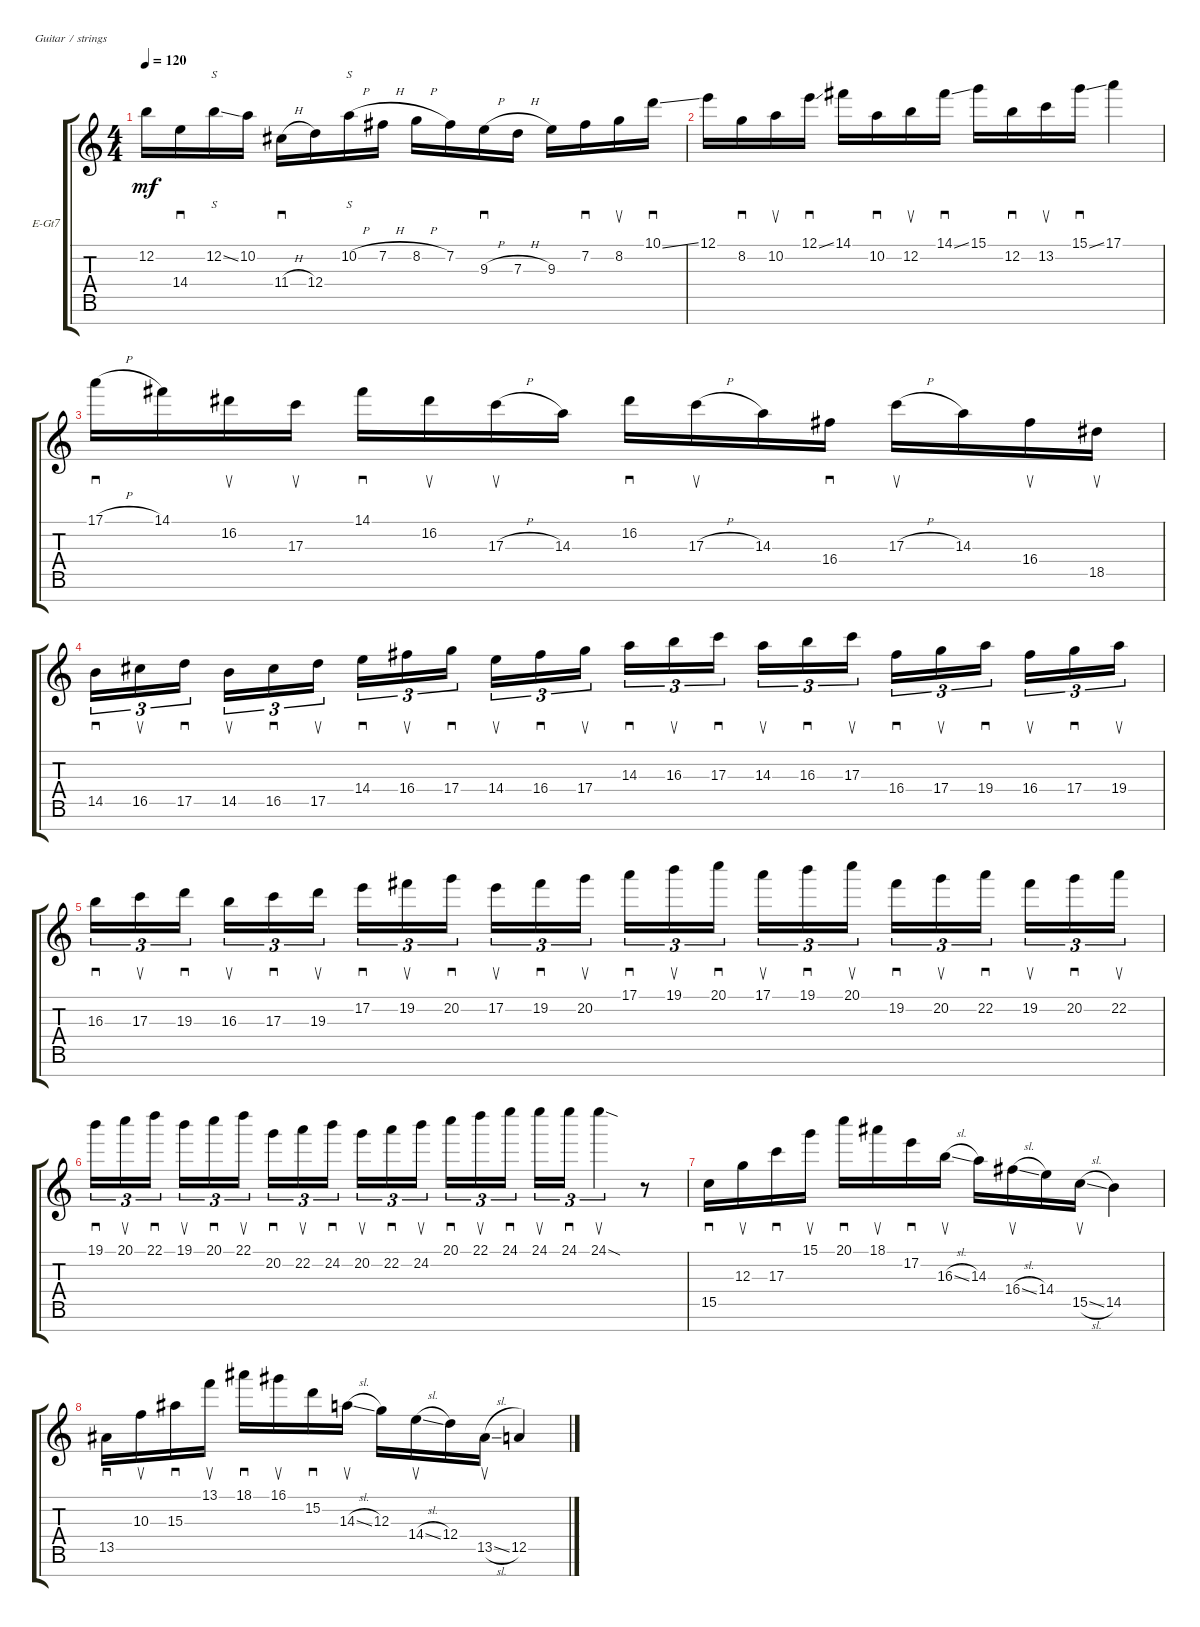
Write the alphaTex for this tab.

\defaultSystemsLayout 4
\bracketExtendMode groupsimilarinstruments
\firstSystemTrackNameOrientation horizontal
\otherSystemsTrackNameOrientation horizontal
\track ("Lead guitar" "E-Gt7") {instrument distortionguitar}
\staff {score tabs}
\tuning (E4 B3 G3 D3 A2 E2 B1)
\ts (4 4)
\tempo 120
\clef g2
\ks c
12.2.16{dy mf} 14.4.16{sd} 12.2{ss}.16{s} 10.2.16 11.4{h acc #}.16{sd} 12.4.16 10.2{h}.16{s} 7.2{h acc #}.16 8.2{h}.16 7.2{acc #}.16 9.3{h}.16{sd} 7.3{h}.16 9.3.16 7.2{acc #}.16{sd} 8.2.16{su} 10.1{ss}.16{sd} |
12.1.16 8.2.16{sd} 10.2.16{su} 12.1{ss}.16{sd} 14.1{acc #}.16 10.2.16{sd} 12.2.16{su} 14.1{ss acc #}.16{sd} 15.1.16 12.2.16{sd} 13.2.16{su} 15.1{ss}.16{sd} 17.1.4 |
17.1{h}.16{sd} 14.1{acc #}.16 16.2{acc #}.16{su} 17.3.16{su} 14.1{acc #}.16{sd} 16.2{acc #}.16{su} 17.3{h}.16{su} 14.3.16 16.2{acc #}.16{sd} 17.3{h}.16{su} 14.3.16 16.4{acc #}.16{sd} 17.3{h}.16{su} 14.3.16 16.4{acc #}.16{su} 18.5{acc #}.16{su} |
14.5.16{sd tu (3 2)} 16.5{acc #}.16{su tu (3 2)} 17.5.16{sd tu (3 2)} 14.5.16{su tu (3 2)} 16.5{acc #}.16{sd tu (3 2)} 17.5.16{su tu (3 2)} 14.4.16{sd tu (3 2)} 16.4{acc #}.16{su tu (3 2)} 17.4.16{sd tu (3 2)} 14.4.16{su tu (3 2)} 16.4{acc #}.16{sd tu (3 2)} 17.4.16{su tu (3 2)} 14.3.16{sd tu (3 2)} 16.3.16{su tu (3 2)} 17.3.16{sd tu (3 2)} 14.3.16{su tu (3 2)} 16.3.16{sd tu (3 2)} 17.3.16{su tu (3 2)} 16.4{acc #}.16{sd tu (3 2)} 17.4.16{su tu (3 2)} 19.4.16{sd tu (3 2)} 16.4{acc #}.16{su tu (3 2)} 17.4.16{sd tu (3 2)} 19.4.16{su tu (3 2)} |
16.3.16{sd tu (3 2)} 17.3.16{su tu (3 2)} 19.3.16{sd tu (3 2)} 16.3.16{su tu (3 2)} 17.3.16{sd tu (3 2)} 19.3.16{su tu (3 2)} 17.2.16{sd tu (3 2)} 19.2{acc #}.16{su tu (3 2)} 20.2.16{sd tu (3 2)} 17.2.16{su tu (3 2)} 19.2{acc #}.16{sd tu (3 2)} 20.2.16{su tu (3 2)} 17.1.16{sd tu (3 2)} 19.1.16{su tu (3 2)} 20.1.16{sd tu (3 2)} 17.1.16{su tu (3 2)} 19.1.16{sd tu (3 2)} 20.1.16{su tu (3 2)} 19.2{acc #}.16{sd tu (3 2)} 20.2.16{su tu (3 2)} 22.2.16{sd tu (3 2)} 19.2{acc #}.16{su tu (3 2)} 20.2.16{sd tu (3 2)} 22.2.16{su tu (3 2)} |
19.1.16{sd tu (3 2)} 20.1.16{su tu (3 2)} 22.1.16{sd tu (3 2)} 19.1.16{su tu (3 2)} 20.1.16{sd tu (3 2)} 22.1.16{su tu (3 2)} 20.2.16{sd tu (3 2)} 22.2.16{su tu (3 2)} 24.2.16{sd tu (3 2)} 20.2.16{su tu (3 2)} 22.2.16{sd tu (3 2)} 24.2.16{su tu (3 2)} 20.1.16{sd tu (3 2)} 22.1.16{su tu (3 2)} 24.1.16{sd tu (3 2)} 24.1.16{su tu (3 2)} 24.1.16{sd tu (3 2)} 24.1{sod}.4{su tu (3 2)} r.8 |
15.5.16{sd} 12.3.16{su} 17.3.16{sd} 15.1.16{su} 20.1.16{sd} 18.1{acc #}.16{su} 17.2.16{sd} 16.3{sl}.16{su} 14.3.16 16.4{sl acc #}.16{su} 14.4.16 15.5{sl}.16{su} 14.5.4 |
13.5{acc #}.16{sd} 10.3.16{su} 15.3{acc #}.16{sd} 13.1.16{su} 18.1{acc #}.16{sd} 16.1{acc #}.16{su} 15.2.16{sd} 14.3{sl}.16{su} 12.3.16 14.4{sl}.16{su} 12.4.16 13.5{sl acc #}.16{su} 12.5.4
